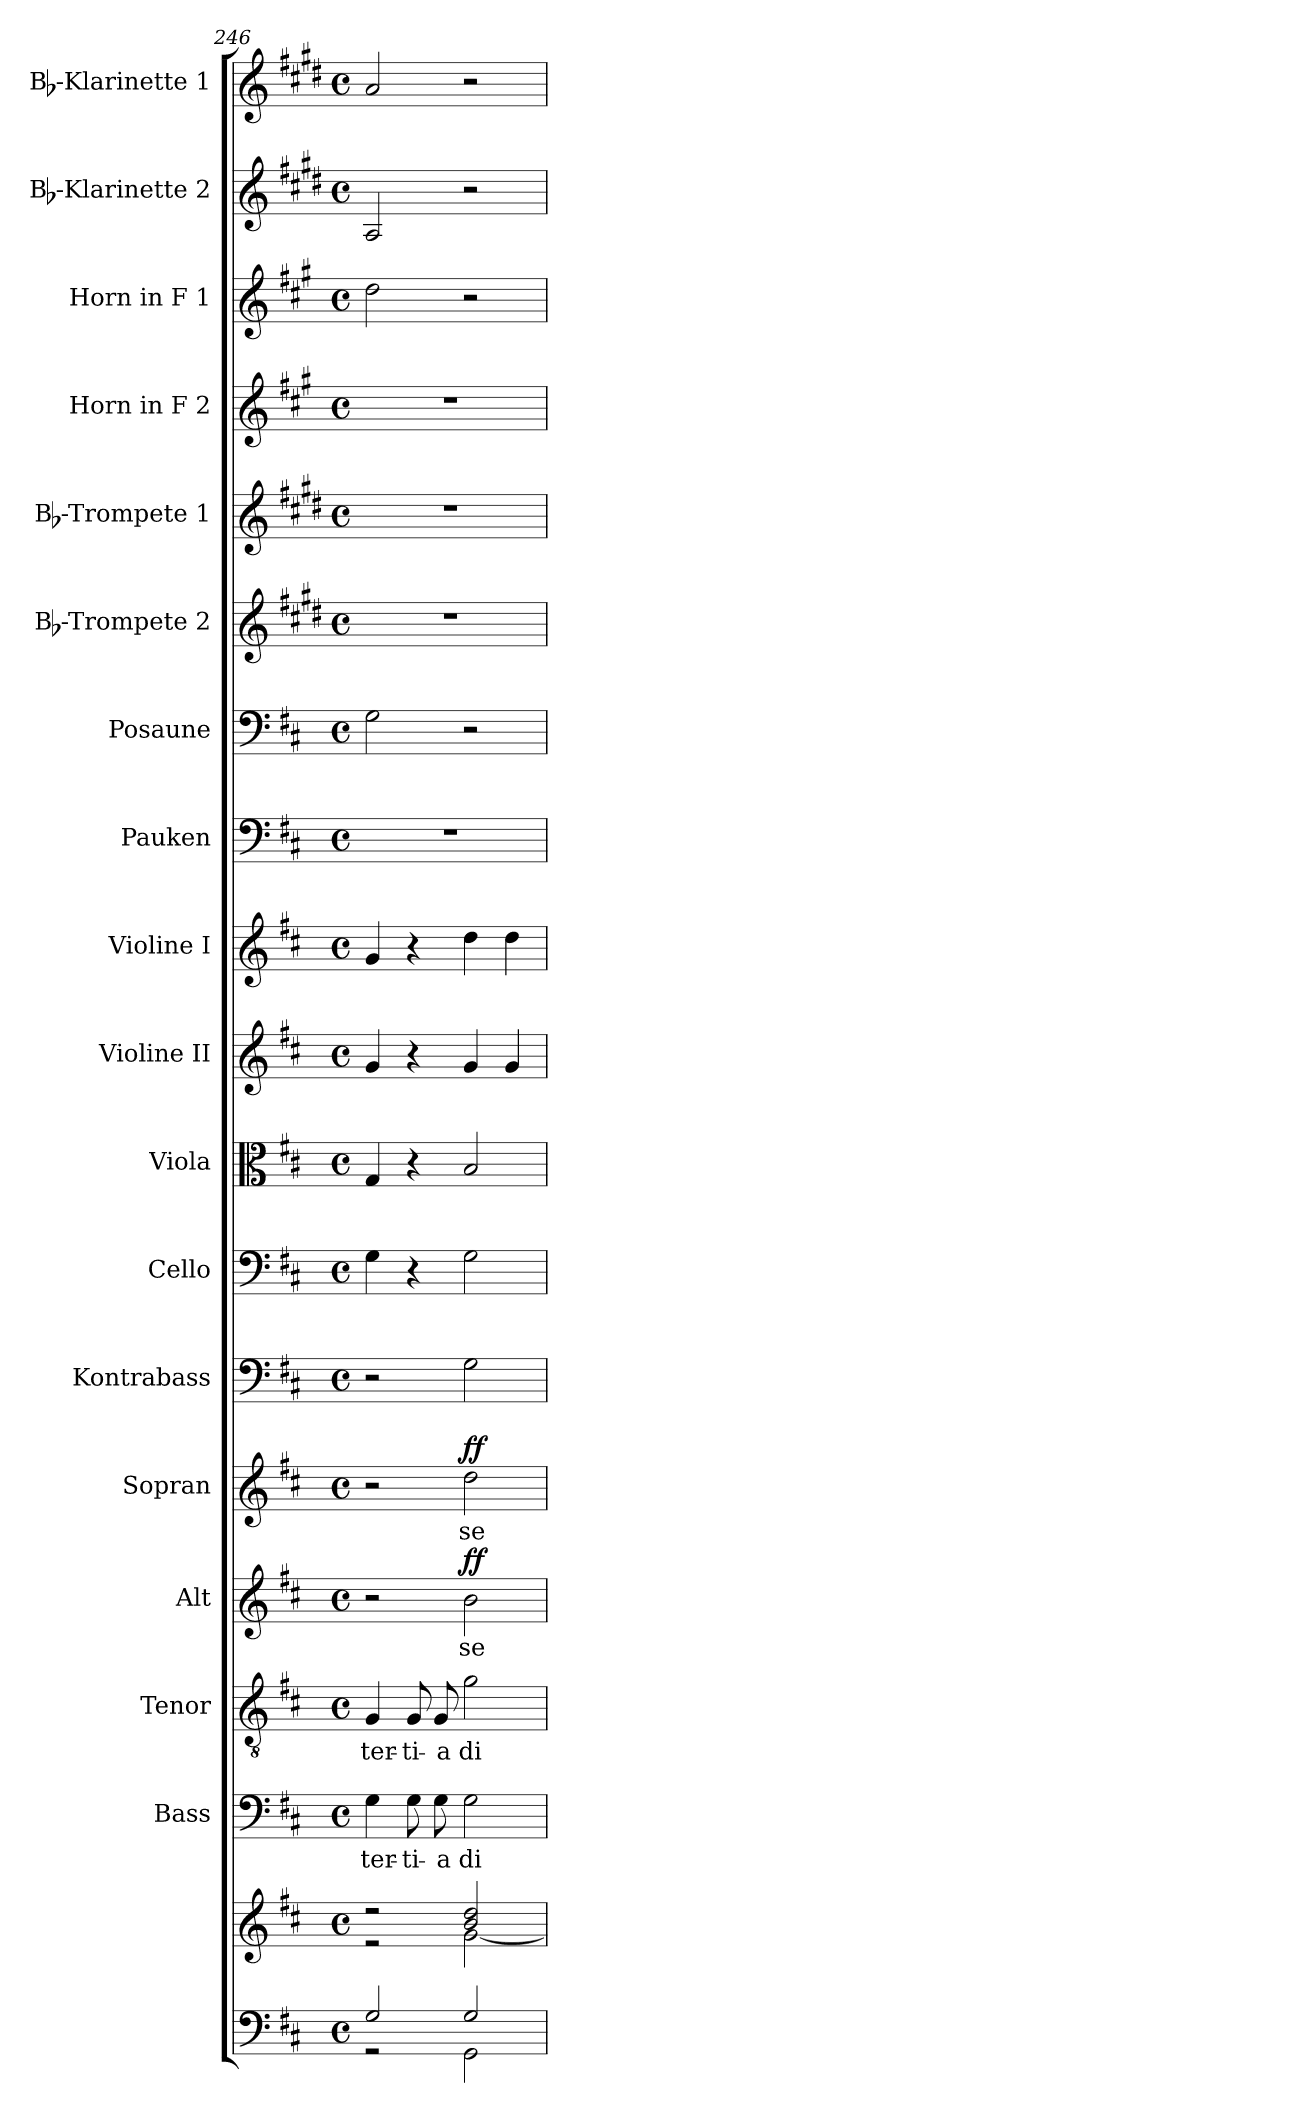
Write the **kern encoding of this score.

**kern	**kern	**kern	**text	**kern	**text	**kern	**text	**dynam	**kern	**text	**dynam	**kern	**kern	**kern	**kern	**kern	**kern	**kern	**kern	**kern	**kern	**kern	**kern	**kern
*part18	*part18	*part17	*part17	*part16	*part16	*part15	*part15	*part15	*part14	*part14	*part14	*part13	*part12	*part11	*part10	*part9	*part8	*part7	*part6	*part5	*part4	*part3	*part2	*part1
*staff19	*staff18	*staff17	*staff17	*staff16	*staff16	*staff15	*staff15	*staff15	*staff14	*staff14	*staff14	*staff13	*staff12	*staff11	*staff10	*staff9	*staff8	*staff7	*staff6	*staff5	*staff4	*staff3	*staff2	*staff1
*	*	*I"Bass	*	*I"Tenor	*	*I"Alt	*	*	*I"Sopran	*	*	*I"Kontrabass	*I"Cello	*I"Viola	*I"Violine II	*I"Violine I	*I"Pauken	*I"Posaune	*I"Bb-Trompete 2	*I"Bb-Trompete 1	*I"Horn in F 2	*I"Horn in F 1	*I"Bb-Klarinette 2	*I"Bb-Klarinette 1
*	*	*I'B.	*	*I'T.	*	*I'A.	*	*	*I'S.	*	*	*I'Kb.	*	*I'Vla.	*I'Vl. II	*I'Vl. I	*I'Pk.	*I'Pos.	*I'Bb Trp. 2	*I'Bb Trp. 1	*	*	*I'Bb Kl. 2	*I'Bb Kl. 1
*clefF4	*clefG2	*clefF4	*	*clefGv2	*	*clefG2	*	*	*clefG2	*	*	*clefF4	*clefF4	*clefC3	*clefG2	*clefG2	*clefF4	*clefF4	*clefG2	*clefG2	*clefG2	*clefG2	*clefG2	*clefG2
*	*	*	*	*	*	*	*	*	*	*	*	*ITrd7c12	*	*	*	*	*	*	*ITrd1c2	*ITrd1c2	*ITrd4c7	*ITrd4c7	*ITrd1c2	*ITrd1c2
*k[f#c#]	*k[f#c#]	*k[f#c#]	*	*k[f#c#]	*	*k[f#c#]	*	*	*k[f#c#]	*	*	*k[f#c#]	*k[f#c#]	*k[f#c#]	*k[f#c#]	*k[f#c#]	*k[f#c#]	*k[f#c#]	*k[f#c#]	*k[f#c#]	*k[f#c#]	*k[f#c#]	*k[f#c#]	*k[f#c#]
*D:	*D:	*D:	*	*D:	*	*D:	*	*	*D:	*	*	*D:	*D:	*D:	*D:	*D:	*D:	*D:	*D:	*D:	*D:	*D:	*D:	*D:
*M4/4	*M4/4	*M4/4	*	*M4/4	*	*M4/4	*	*	*M4/4	*	*	*M4/4	*M4/4	*M4/4	*M4/4	*M4/4	*M4/4	*M4/4	*M4/4	*M4/4	*M4/4	*M4/4	*M4/4	*M4/4
*met(c)	*met(c)	*met(c)	*	*met(c)	*	*met(c)	*	*	*met(c)	*	*	*met(c)	*met(c)	*met(c)	*met(c)	*met(c)	*met(c)	*met(c)	*met(c)	*met(c)	*met(c)	*met(c)	*met(c)	*met(c)
=246	=246	=246	=246	=246	=246	=246	=246	=246	=246	=246	=246	=246	=246	=246	=246	=246	=246	=246	=246	=246	=246	=246	=246	=246
*^	*^	*	*	*	*	*	*	*	*	*	*	*	*	*	*	*	*	*	*	*	*	*	*	*
!	!	!	!	!	!LO:LY:b	!	!LO:LY:b	!	!	!	!	!	!	!	!	!	!	!	!	!	!	!	!	!	!	!
2G/	2rAA	2r	2r	4G\	ter-	4G/	ter-	2r	.	.	2r	.	.	2r	4G\	4G/	4g/	4g/	1r	2G\	1r	1r	1r	2g\	2G/	2g/
!	!	!	!	!	!LO:LY:b	!	!LO:LY:b	!	!	!	!	!	!	!	!	!	!	!	!	!	!	!	!	!	!	!
.	.	.	.	8G\	-ti-	8G/	-ti-	.	.	.	.	.	.	.	4r	4r	4r	4r	.	.	.	.	.	.	.	.
!	!	!	!	!	!LO:LY:b	!	!LO:LY:b	!	!	!	!	!	!	!	!	!	!	!	!	!	!	!	!	!	!	!
.	.	.	.	8G\	-a	8G/	-a	.	.	.	.	.	.	.	.	.	.	.	.	.	.	.	.	.	.	.
!	!	!	!	!	!LO:LY:b	!	!LO:LY:b	!	!LO:LY:b	!LO:DY:a	!	!LO:LY:b	!LO:DY:a	!	!	!	!	!	!	!	!	!	!	!	!	!
2G/	2GG\	2b/ 2dd/	[<2g\	2G\	di-	2g\	di-	2b\	se-	ff	2dd\	se-	ff	2GG\	2G\	2B/	4g/	4dd\	.	2r	.	.	.	2r	2r	2r
.	.	.	.	.	.	.	.	.	.	.	.	.	.	.	.	.	4g/	4dd\	.	.	.	.	.	.	.	.
*v	*v	*	*	*	*	*	*	*	*	*	*	*	*	*	*	*	*	*	*	*	*	*	*	*	*	*
*	*v	*v	*	*	*	*	*	*	*	*	*	*	*	*	*	*	*	*	*	*	*	*	*	*	*
=	=	=	=	=	=	=	=	=	=	=	=	=	=	=	=	=	=	=	=	=	=	=	=	=
*-	*-	*-	*-	*-	*-	*-	*-	*-	*-	*-	*-	*-	*-	*-	*-	*-	*-	*-	*-	*-	*-	*-	*-	*-
